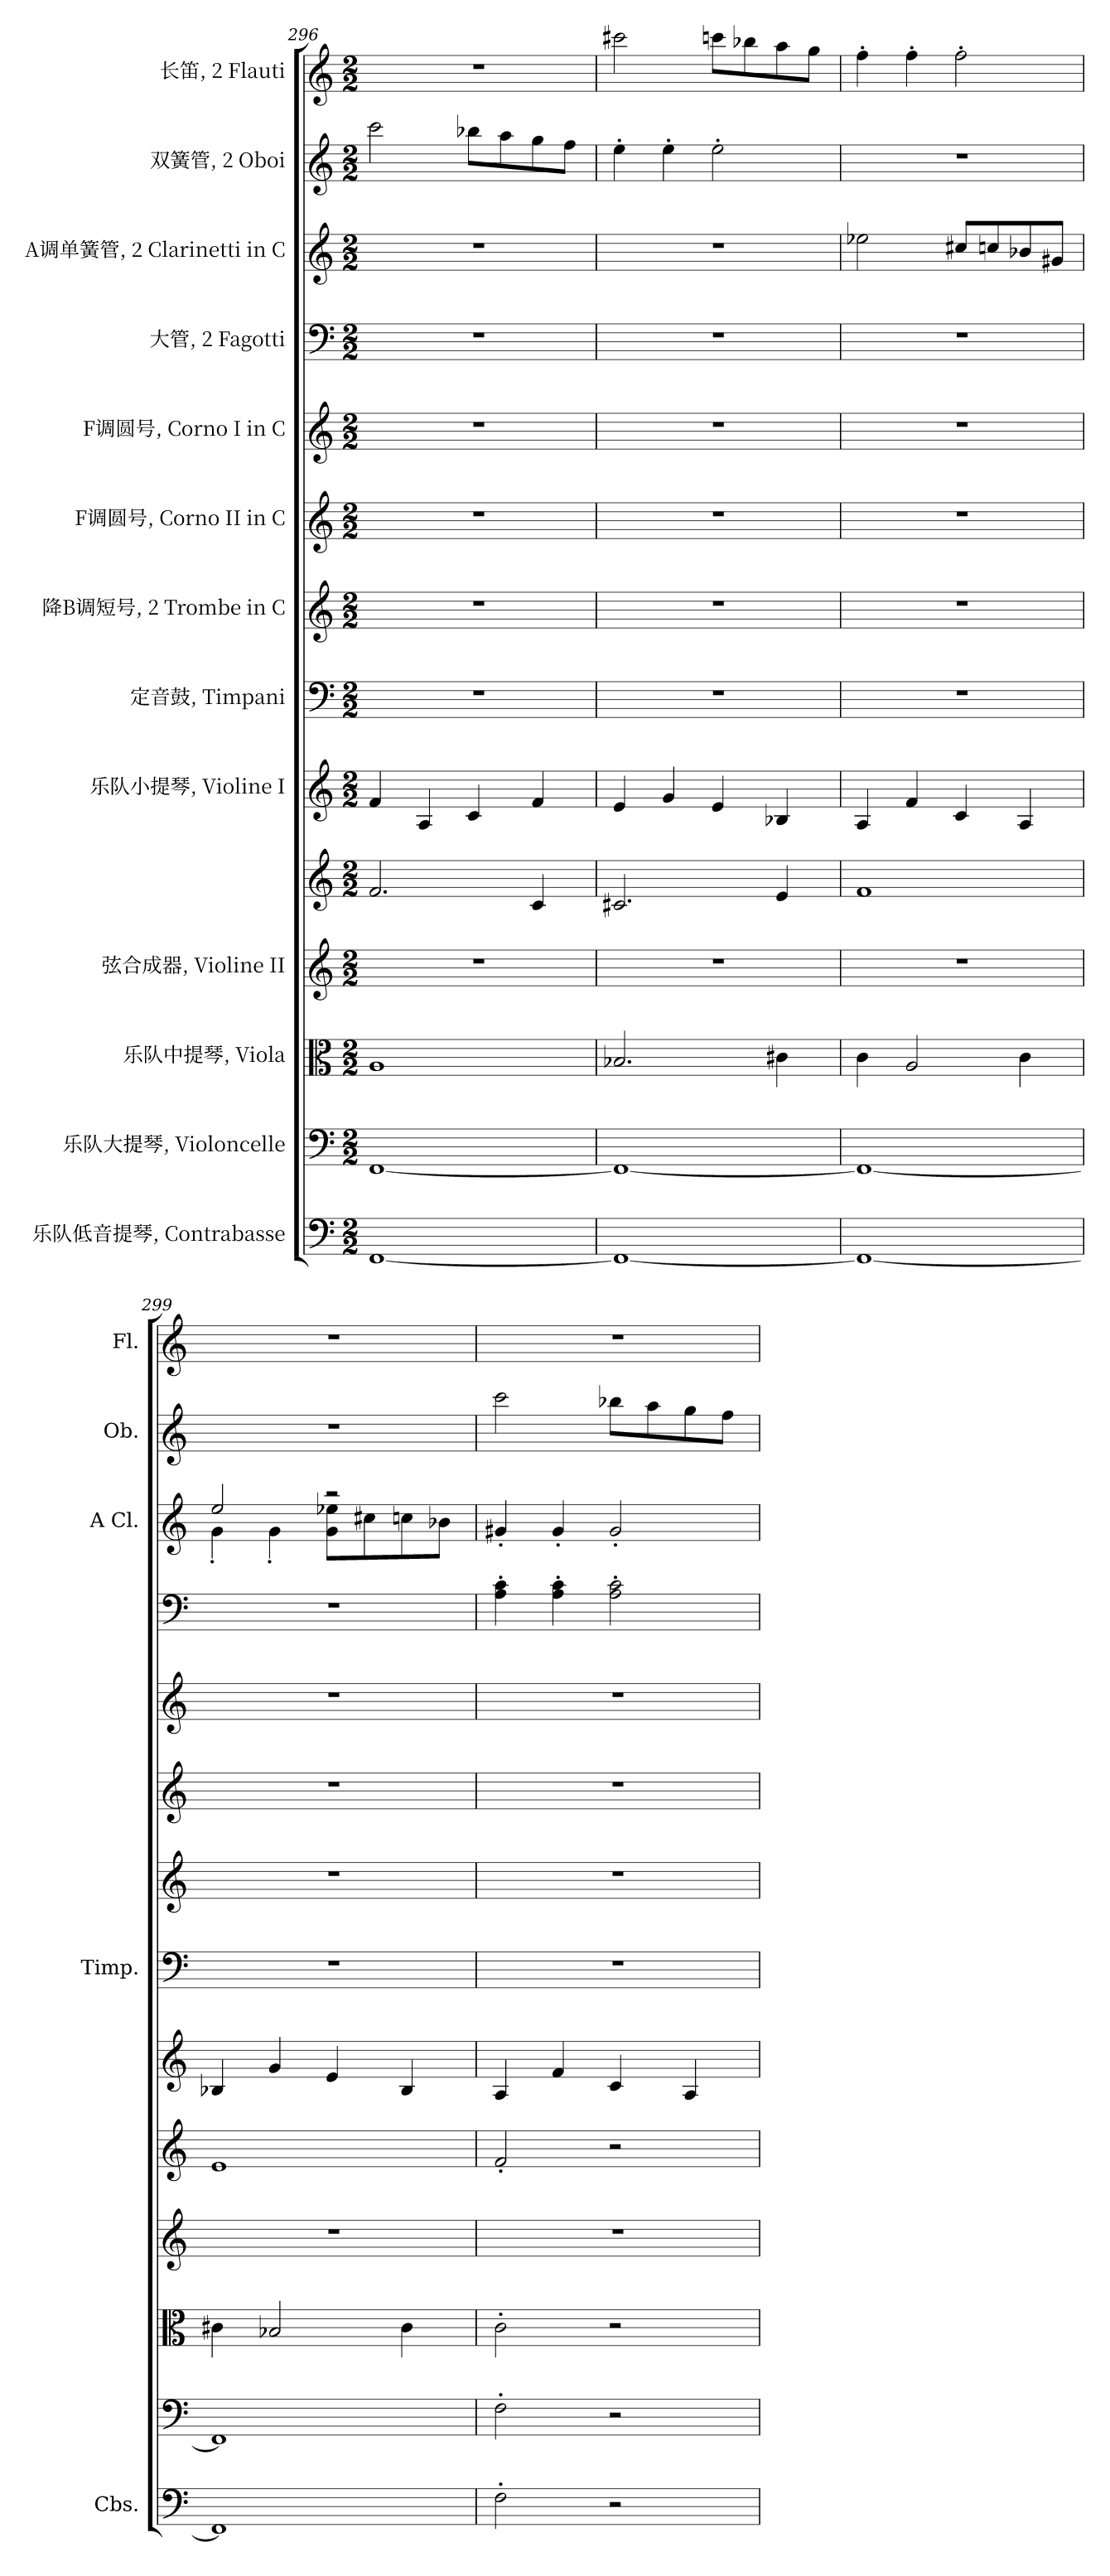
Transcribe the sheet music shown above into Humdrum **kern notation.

**kern	**kern	**kern	**kern	**kern	**kern	**kern	**kern	**kern	**kern	**kern	**kern	**kern	**kern
*part13	*part12	*part11	*part10	*part10	*part9	*part8	*part7	*part6	*part5	*part4	*part3	*part2	*part1
*staff14	*staff13	*staff12	*staff11	*staff10	*staff9	*staff8	*staff7	*staff6	*staff5	*staff4	*staff3	*staff2	*staff1
*I"乐队低音提琴, Contrabasse	*I"乐队大提琴, Violoncelle	*I"乐队中提琴, Viola	*I"弦合成器, Violine II	*	*I"乐队小提琴, Violine I	*I"定音鼓, Timpani	*I"降B调短号, 2 Trombe in C	*I"F调圆号, Corno II in C	*I"F调圆号, Corno I in C	*I"大管, 2 Fagotti	*I"A调单簧管, 2 Clarinetti in C	*I"双簧管, 2 Oboi	*I"长笛, 2 Flauti
*I'Cbs.	*	*	*	*	*	*I'Timp.	*	*	*	*	*I'A Cl.	*I'Ob.	*I'Fl.
!!LO:PB:g=z
*clefF4	*clefF4	*clefC3	*clefG2	*clefG2	*clefG2	*clefF4	*clefG2	*clefG2	*clefG2	*clefF4	*clefG2	*clefG2	*clefG2
*ITrd7c12	*	*	*	*	*	*	*ITrd1c2	*ITrd4c7	*ITrd4c7	*	*ITrd2c3	*	*
*k[]	*k[]	*k[]	*k[]	*k[]	*k[]	*k[]	*k[b-e-]	*k[b-]	*k[b-]	*k[]	*k[f#c#g#]	*k[]	*k[]
*M2/2	*M2/2	*M2/2	*M2/2	*M2/2	*M2/2	*M2/2	*M2/2	*M2/2	*M2/2	*M2/2	*M2/2	*M2/2	*M2/2
*MM245	*MM245	*MM245	*MM245	*MM245	*MM245	*MM245	*MM245	*MM245	*MM245	*MM245	*MM245	*MM245	*MM245
=296	=296	=296	=296	=296	=296	=296	=296	=296	=296	=296	=296	=296	=296
[1FFF	[1FF	1A	1r	2.f/	4f/	1r	1r	1r	1r	1r	1r	2ccc\	1r
.	.	.	.	.	4A/	.	.	.	.	.	.	.	.
.	.	.	.	.	4c/	.	.	.	.	.	.	8bb-X\L	.
.	.	.	.	.	.	.	.	.	.	.	.	8aa\	.
.	.	.	.	4c/	4f/	.	.	.	.	.	.	8gg\	.
.	.	.	.	.	.	.	.	.	.	.	.	8ff\J	.
=297	=297	=297	=297	=297	=297	=297	=297	=297	=297	=297	=297	=297	=297
*	*	*	*	*	*	*	*	*	*	*	*	*	*MM245
1FFF_	1FF_	2.B-X/	1r	2.c#X/	4e/	1r	1r	1r	1r	1r	1r	4ee'\	2ccc#X\
.	.	.	.	.	4g/	.	.	.	.	.	.	4ee'\	.
*	*	*	*	*	*	*	*	*	*	*	*	*	*MM260
.	.	.	.	.	4e/	.	.	.	.	.	.	2ee'\	8cccn\L
.	.	.	.	.	.	.	.	.	.	.	.	.	8bb-X\
.	.	4c#X\	.	4e/	4B-X/	.	.	.	.	.	.	.	8aa\
.	.	.	.	.	.	.	.	.	.	.	.	.	8gg\J
=298	=298	=298	=298	=298	=298	=298	=298	=298	=298	=298	=298	=298	=298
*	*	*	*	*	*	*	*	*	*	*	*	*	*MM245
1FFF_	1FF_	4c\	1r	1f	4A/	1r	1r	1r	1r	1r	2ccn\	1r	4ff'\
.	.	2A/	.	.	4f/	.	.	.	.	.	.	.	4ff'\
*	*	*	*	*	*	*	*	*	*	*	*	*	*MM259
.	.	.	.	.	4c/	.	.	.	.	.	8a#X/L	.	2ff'\
.	.	.	.	.	.	.	.	.	.	.	8an/	.	.
.	.	4c\	.	.	4A/	.	.	.	.	.	8gn/	.	.
.	.	.	.	.	.	.	.	.	.	.	8e#X/J	.	.
=299	=299	=299	=299	=299	=299	=299	=299	=299	=299	=299	=299	=299	=299
*	*	*	*	*	*	*	*	*	*	*	*	*	*MM244
*	*	*	*	*	*	*	*	*	*	*	*^	*	*
1FFF]	1FF]	4c#X\	1r	1e	4B-X/	1r	1r	1r	1r	1r	2cc#/	4e'\	1r	1r
.	.	2B-X/	.	.	4g/	.	.	.	.	.	.	4e'\	.	.
.	.	.	.	.	4e/	.	.	.	.	.	2r	8e\ 8ccn\L	.	.
.	.	.	.	.	.	.	.	.	.	.	.	8a#X\	.	.
.	.	4c#\	.	.	4B-/	.	.	.	.	.	.	8an\	.	.
.	.	.	.	.	.	.	.	.	.	.	.	8gn\J	.	.
*	*	*	*	*	*	*	*	*	*	*	*v	*v	*	*
!!LO:PB:g=z
=300	=300	=300	=300	=300	=300	=300	=300	=300	=300	=300	=300	=300	=300
*	*	*	*	*	*	*	*	*	*	*	*	*	*MM243
2FF'\	2F'\	2c'\	1r	2f'/	4A/	1r	1r	1r	1r	4A\' 4c\'	4e#X'/	2ccc\	1r
.	.	.	.	.	4f/	.	.	.	.	4A\' 4c\'	4e#'/	.	.
2r	2r	2r	.	2r	4c/	.	.	.	.	2A\' 2c\'	2e#'/	8bb-X\L	.
.	.	.	.	.	.	.	.	.	.	.	.	8aa\	.
.	.	.	.	.	4A/	.	.	.	.	.	.	8gg\	.
.	.	.	.	.	.	.	.	.	.	.	.	8ff\J	.
=	=	=	=	=	=	=	=	=	=	=	=	=	=
*-	*-	*-	*-	*-	*-	*-	*-	*-	*-	*-	*-	*-	*-
